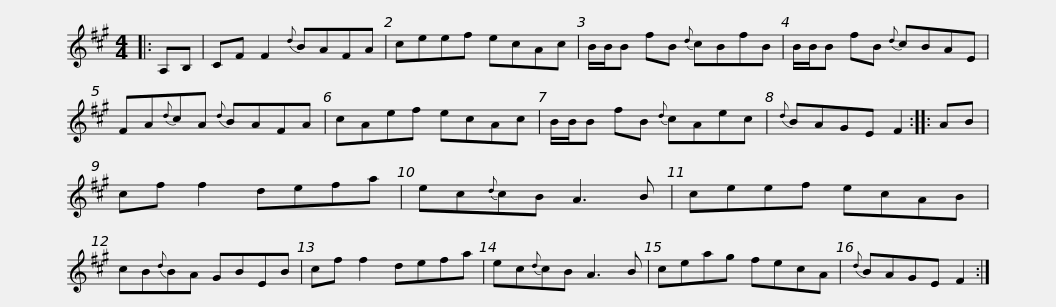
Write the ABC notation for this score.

X:1
L:1/8
M:4/4
I:linebreak $
K:A
V:1 treble
V:1
|: A,B, | CF F2{d} BAFA | ceef ecAc | B/B/B fB{d} cBfB | B/B/B fB{d} cBAE |$ %5
 FA{d}cA{d} BAFA | cAef ecAc | B/B/B fB{d} cAec |{d} BAGE F2 :: AB | %10
 cf f2 defa |$ ec{d}cB A3 B | ceef ecAB | cB{d}BA GBEB | cf f2 defa | %15
 ec{d}cB A3 B |$ ceag fecA |{d} BAGE F2 :| %18
